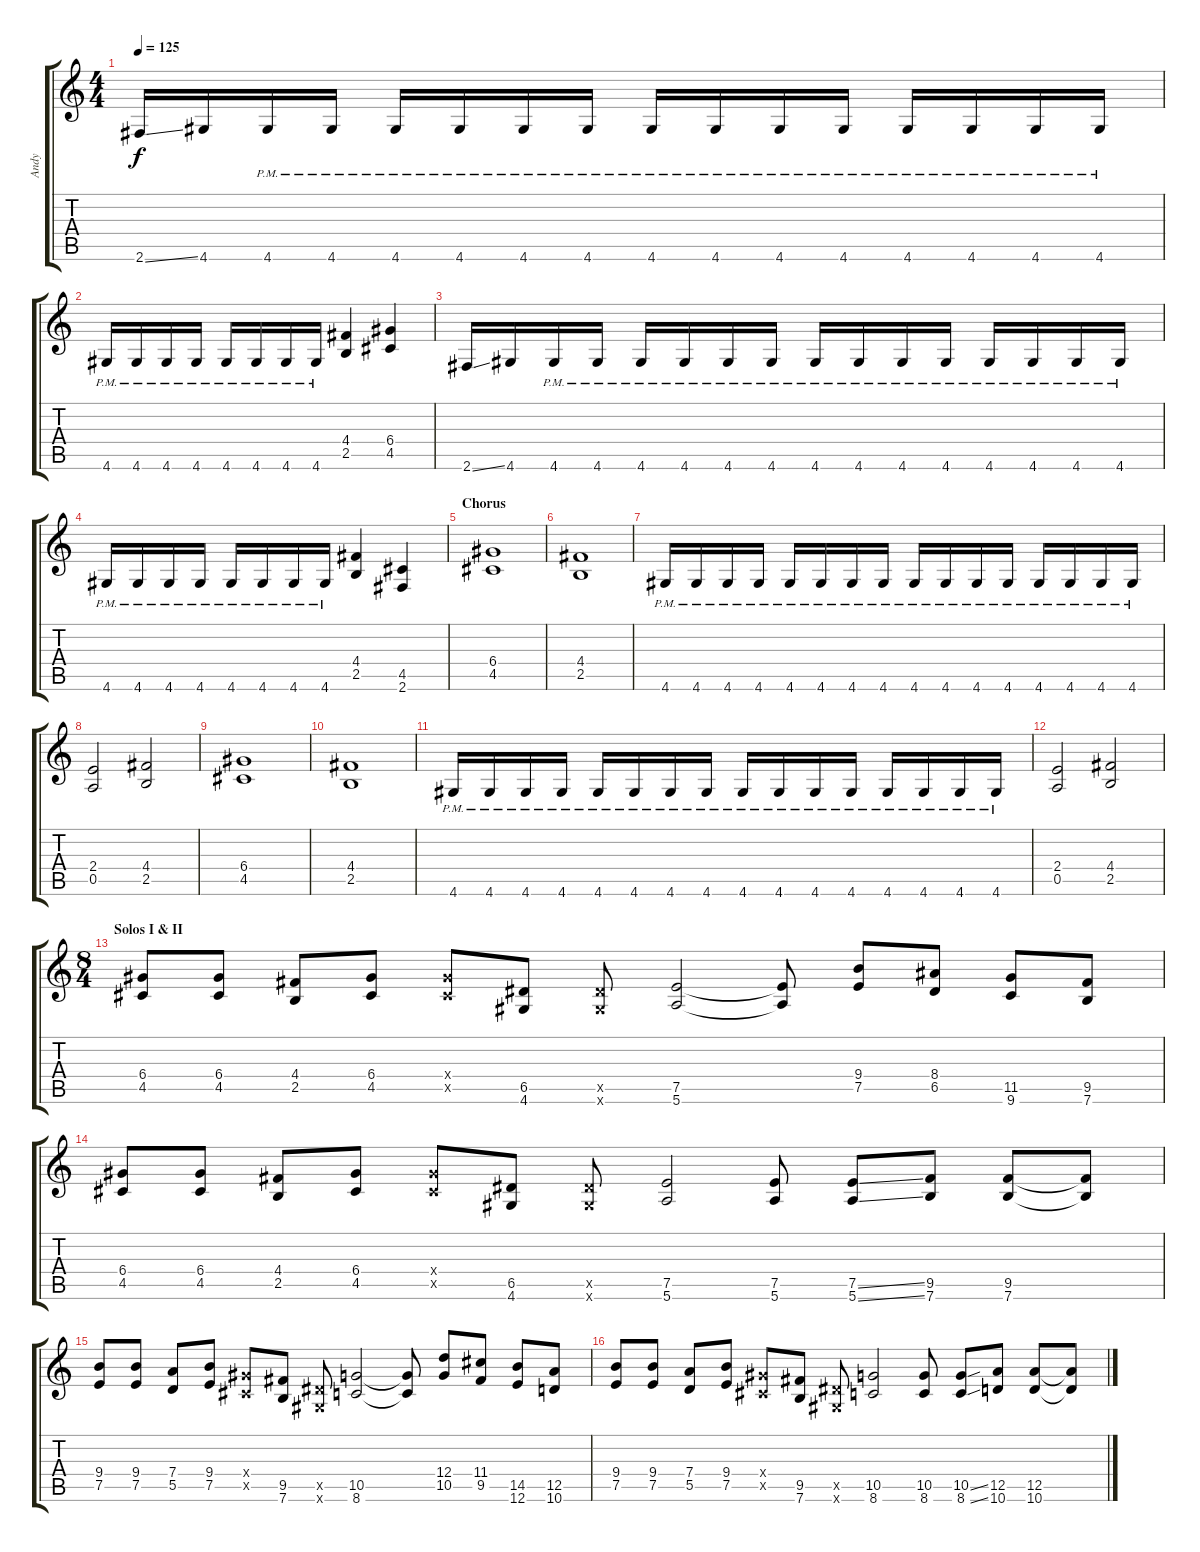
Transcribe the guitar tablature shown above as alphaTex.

\track ("Andy" "Andy") {instrument distortionguitar}
\staff {score tabs}
\tuning (E4 B3 G3 D3 A2 E2) {hide}
\ts (4 4)
\tempo 125
\clef g2
\ks c
2.6{ss}.16{dy f} 4.6.16 4.6{pm}.16 4.6{pm}.16 4.6{pm}.16 4.6{pm}.16 4.6{pm}.16 4.6{pm}.16 4.6{pm}.16 4.6{pm}.16 4.6{pm}.16 4.6{pm}.16 4.6{pm}.16 4.6{pm}.16 4.6{pm}.16 4.6{pm}.16 |
4.6{pm}.16 4.6{pm}.16 4.6{pm}.16 4.6{pm}.16 4.6{pm}.16 4.6{pm}.16 4.6{pm}.16 4.6{pm}.16 (4.4 2.5).4 (6.4 4.5).4 |
2.6{ss}.16 4.6.16 4.6{pm}.16 4.6{pm}.16 4.6{pm}.16 4.6{pm}.16 4.6{pm}.16 4.6{pm}.16 4.6{pm}.16 4.6{pm}.16 4.6{pm}.16 4.6{pm}.16 4.6{pm}.16 4.6{pm}.16 4.6{pm}.16 4.6{pm}.16 |
4.6{pm}.16 4.6{pm}.16 4.6{pm}.16 4.6{pm}.16 4.6{pm}.16 4.6{pm}.16 4.6{pm}.16 4.6{pm}.16 (4.4 2.5).4 (4.5 2.6).4 |
\section ("" "Chorus")
(6.4 4.5).1 |
(4.4 2.5).1 |
4.6{pm}.16 4.6{pm}.16 4.6{pm}.16 4.6{pm}.16 4.6{pm}.16 4.6{pm}.16 4.6{pm}.16 4.6{pm}.16 4.6{pm}.16 4.6{pm}.16 4.6{pm}.16 4.6{pm}.16 4.6{pm}.16 4.6{pm}.16 4.6{pm}.16 4.6{pm}.16 |
(2.4 0.5).2 (4.4 2.5).2 |
(6.4 4.5).1 |
(4.4 2.5).1 |
4.6{pm}.16 4.6{pm}.16 4.6{pm}.16 4.6{pm}.16 4.6{pm}.16 4.6{pm}.16 4.6{pm}.16 4.6{pm}.16 4.6{pm}.16 4.6{pm}.16 4.6{pm}.16 4.6{pm}.16 4.6{pm}.16 4.6{pm}.16 4.6{pm}.16 4.6{pm}.16 |
(2.4 0.5).2 (4.4 2.5).2 |
\ts (8 4)
\section ("" "Solos I & II")
(6.4 4.5).8 (6.4 4.5).8 (4.4 2.5).8 (6.4 4.5).8 (6.4{x} 4.5{x}).8 (6.5 4.6).8 (6.5{x} 4.6{x}).8 (7.5 5.6).2 (7.5{t} 5.6{t}).8 (9.4 7.5).8 (8.4 6.5).8 (11.5 9.6).8 (9.5 7.6).8 |
(6.4 4.5).8 (6.4 4.5).8 (4.4 2.5).8 (6.4 4.5).8 (6.4{x} 4.5{x}).8 (6.5 4.6).8 (6.5{x} 4.6{x}).8 (7.5 5.6).2 (7.5 5.6).8 (7.5{ss} 5.6{ss}).8 (9.5 7.6).8 (9.5 7.6).8 (9.5{t} 7.6{t}).8 |
(9.4 7.5).8 (9.4 7.5).8 (7.4 5.5).8 (9.4 7.5).8 (6.4{x} 4.5{x}).8 (9.5 7.6).8 (6.5{x} 4.6{x}).8 (10.5 8.6).2 (10.5{t} 8.6{t}).8 (12.4 10.5).8 (11.4 9.5).8 (14.5 12.6).8 (12.5 10.6).8 |
(9.4 7.5).8 (9.4 7.5).8 (7.4 5.5).8 (9.4 7.5).8 (6.4{x} 4.5{x}).8 (9.5 7.6).8 (6.5{x} 4.6{x}).8 (10.5 8.6).2 (10.5 8.6).8 (10.5{ss} 8.6{ss}).8 (12.5 10.6).8 (12.5 10.6).8 (12.5{t} 10.6{t}).8
